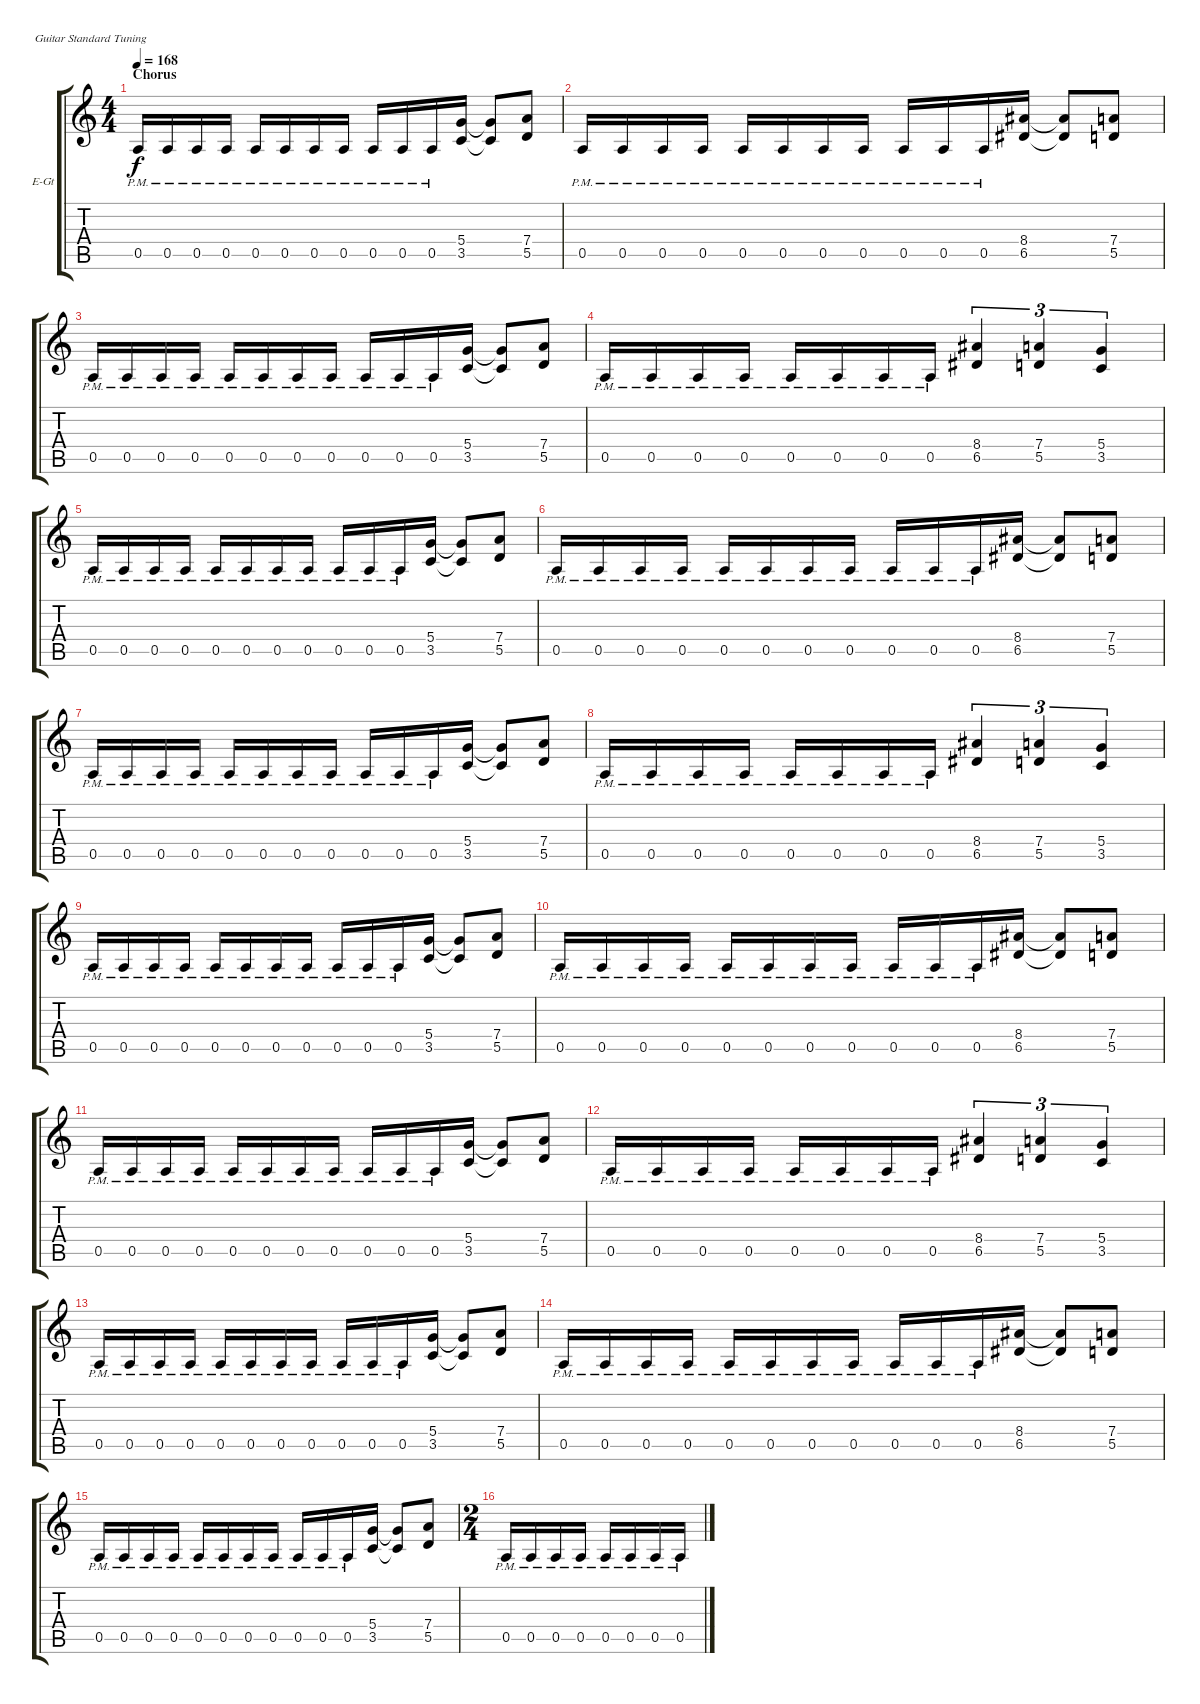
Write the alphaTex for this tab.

\bracketExtendMode groupsimilarinstruments
\firstSystemTrackNameOrientation horizontal
\otherSystemsTrackNameOrientation horizontal
\track ("Guitar I" "E-Gt") {instrument distortionguitar}
\staff {score tabs}
\tuning (E4 B3 G3 D3 A2 E2)
\ts (4 4)
\section ("" "Chorus")
\tempo 168
\clef g2
\ks c
0.5{pm}.16{dy f} 0.5{pm}.16 0.5{pm}.16 0.5{pm}.16 0.5{pm}.16 0.5{pm}.16 0.5{pm}.16 0.5{pm}.16 0.5{pm}.16 0.5{pm}.16 0.5{pm}.16 (5.4 3.5).16 (5.4{t} 3.5{t}).8 (7.4 5.5).8 |
0.5{pm}.16 0.5{pm}.16 0.5{pm}.16 0.5{pm}.16 0.5{pm}.16 0.5{pm}.16 0.5{pm}.16 0.5{pm}.16 0.5{pm}.16 0.5{pm}.16 0.5{pm}.16 (8.4 6.5).16 (8.4{t} 6.5{t}).8 (7.4 5.5).8 |
0.5{pm}.16 0.5{pm}.16 0.5{pm}.16 0.5{pm}.16 0.5{pm}.16 0.5{pm}.16 0.5{pm}.16 0.5{pm}.16 0.5{pm}.16 0.5{pm}.16 0.5{pm}.16 (5.4 3.5).16 (5.4{t} 3.5{t}).8 (7.4 5.5).8 |
0.5{pm}.16 0.5{pm}.16 0.5{pm}.16 0.5{pm}.16 0.5{pm}.16 0.5{pm}.16 0.5{pm}.16 0.5{pm}.16 (8.4 6.5).4{tu (3 2)} (7.4 5.5).4{tu (3 2)} (5.4 3.5).4{tu (3 2)} |
0.5{pm}.16 0.5{pm}.16 0.5{pm}.16 0.5{pm}.16 0.5{pm}.16 0.5{pm}.16 0.5{pm}.16 0.5{pm}.16 0.5{pm}.16 0.5{pm}.16 0.5{pm}.16 (5.4 3.5).16 (5.4{t} 3.5{t}).8 (7.4 5.5).8 |
0.5{pm}.16 0.5{pm}.16 0.5{pm}.16 0.5{pm}.16 0.5{pm}.16 0.5{pm}.16 0.5{pm}.16 0.5{pm}.16 0.5{pm}.16 0.5{pm}.16 0.5{pm}.16 (8.4 6.5).16 (8.4{t} 6.5{t}).8 (7.4 5.5).8 |
0.5{pm}.16 0.5{pm}.16 0.5{pm}.16 0.5{pm}.16 0.5{pm}.16 0.5{pm}.16 0.5{pm}.16 0.5{pm}.16 0.5{pm}.16 0.5{pm}.16 0.5{pm}.16 (5.4 3.5).16 (5.4{t} 3.5{t}).8 (7.4 5.5).8 |
0.5{pm}.16 0.5{pm}.16 0.5{pm}.16 0.5{pm}.16 0.5{pm}.16 0.5{pm}.16 0.5{pm}.16 0.5{pm}.16 (8.4 6.5).4{tu (3 2)} (7.4 5.5).4{tu (3 2)} (5.4 3.5).4{tu (3 2)} |
0.5{pm}.16 0.5{pm}.16 0.5{pm}.16 0.5{pm}.16 0.5{pm}.16 0.5{pm}.16 0.5{pm}.16 0.5{pm}.16 0.5{pm}.16 0.5{pm}.16 0.5{pm}.16 (5.4 3.5).16 (5.4{t} 3.5{t}).8 (7.4 5.5).8 |
0.5{pm}.16 0.5{pm}.16 0.5{pm}.16 0.5{pm}.16 0.5{pm}.16 0.5{pm}.16 0.5{pm}.16 0.5{pm}.16 0.5{pm}.16 0.5{pm}.16 0.5{pm}.16 (8.4 6.5).16 (8.4{t} 6.5{t}).8 (7.4 5.5).8 |
0.5{pm}.16 0.5{pm}.16 0.5{pm}.16 0.5{pm}.16 0.5{pm}.16 0.5{pm}.16 0.5{pm}.16 0.5{pm}.16 0.5{pm}.16 0.5{pm}.16 0.5{pm}.16 (5.4 3.5).16 (5.4{t} 3.5{t}).8 (7.4 5.5).8 |
0.5{pm}.16 0.5{pm}.16 0.5{pm}.16 0.5{pm}.16 0.5{pm}.16 0.5{pm}.16 0.5{pm}.16 0.5{pm}.16 (8.4 6.5).4{tu (3 2)} (7.4 5.5).4{tu (3 2)} (5.4 3.5).4{tu (3 2)} |
0.5{pm}.16 0.5{pm}.16 0.5{pm}.16 0.5{pm}.16 0.5{pm}.16 0.5{pm}.16 0.5{pm}.16 0.5{pm}.16 0.5{pm}.16 0.5{pm}.16 0.5{pm}.16 (5.4 3.5).16 (5.4{t} 3.5{t}).8 (7.4 5.5).8 |
0.5{pm}.16 0.5{pm}.16 0.5{pm}.16 0.5{pm}.16 0.5{pm}.16 0.5{pm}.16 0.5{pm}.16 0.5{pm}.16 0.5{pm}.16 0.5{pm}.16 0.5{pm}.16 (8.4 6.5).16 (8.4{t} 6.5{t}).8 (7.4 5.5).8 |
0.5{pm}.16 0.5{pm}.16 0.5{pm}.16 0.5{pm}.16 0.5{pm}.16 0.5{pm}.16 0.5{pm}.16 0.5{pm}.16 0.5{pm}.16 0.5{pm}.16 0.5{pm}.16 (5.4 3.5).16 (5.4{t} 3.5{t}).8 (7.4 5.5).8 |
\ts (2 4)
\beaming (8 2 2)
0.5{pm}.16 0.5{pm}.16 0.5{pm}.16 0.5{pm}.16 0.5{pm}.16 0.5{pm}.16 0.5{pm}.16 0.5{pm}.16
